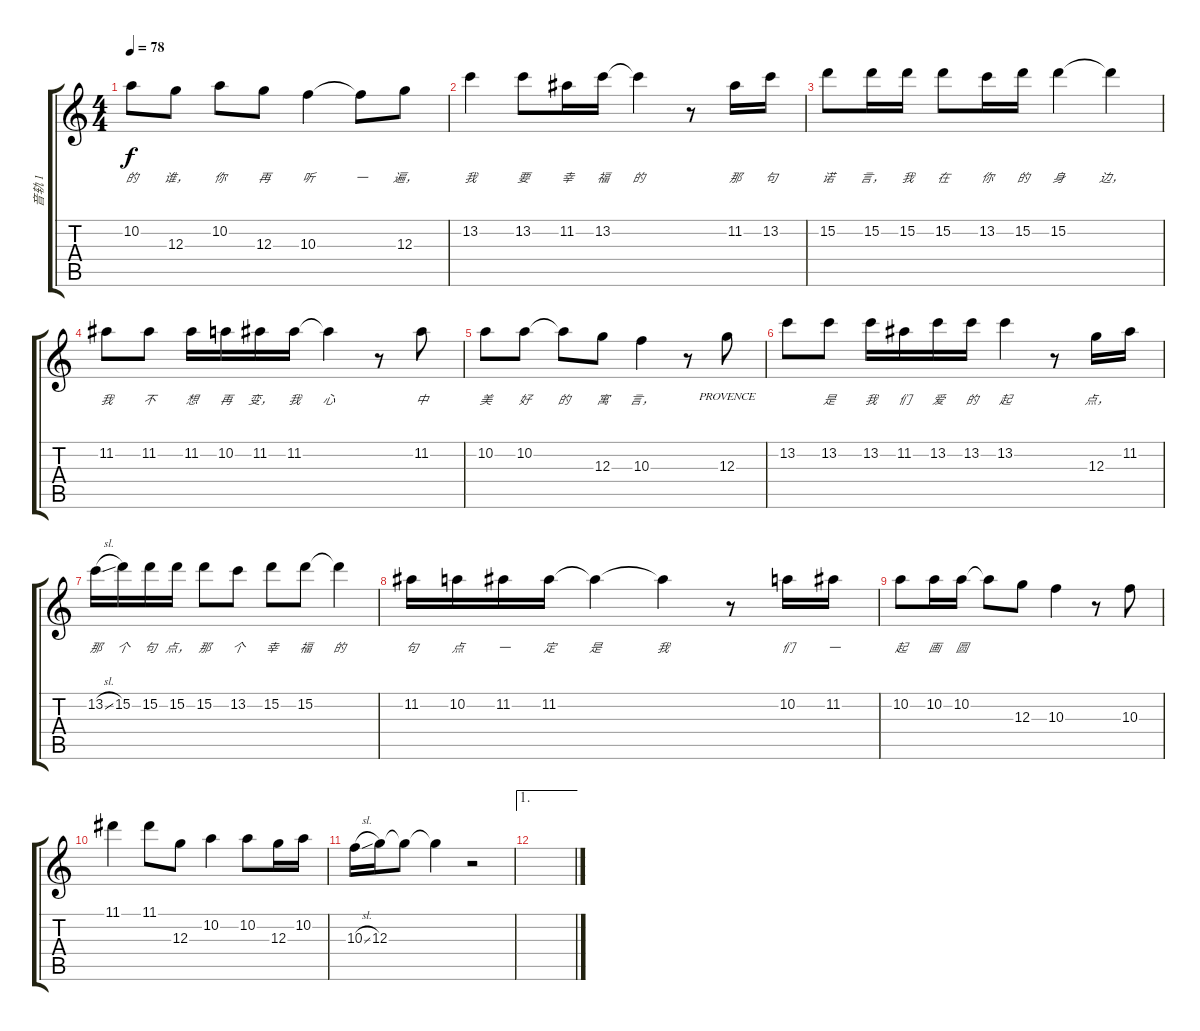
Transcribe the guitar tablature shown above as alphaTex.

\track ("音轨 1" "音轨 1") {mute instrument acousticguitarsteel}
\staff {score tabs}
\tuning (E4 B3 G3 D3 A2 E2) {hide}
\ts (4 4)
\tempo 78
\clef g2
\ks c
10.2.8{lyrics (0 "的") lyrics (1 "") lyrics (2 "") lyrics (3 "") lyrics (4 "") dy f} 12.3.8{lyrics (0 "谁，") lyrics (1 "") lyrics (2 "") lyrics (3 "") lyrics (4 "")} 10.2.8{lyrics (0 "你") lyrics (1 "") lyrics (2 "") lyrics (3 "") lyrics (4 "")} 12.3.8{lyrics (0 "再") lyrics (1 "") lyrics (2 "") lyrics (3 "") lyrics (4 "")} 10.3.4{lyrics (0 "听") lyrics (1 "") lyrics (2 "") lyrics (3 "") lyrics (4 "")} 10.3{t}.8{lyrics (0 "一") lyrics (1 "") lyrics (2 "") lyrics (3 "") lyrics (4 "")} 12.3.8{lyrics (0 "遍，") lyrics (1 "") lyrics (2 "") lyrics (3 "") lyrics (4 "")} |
13.2.4{lyrics (0 "我") lyrics (1 "") lyrics (2 "") lyrics (3 "") lyrics (4 "")} 13.2.8{lyrics (0 "要") lyrics (1 "") lyrics (2 "") lyrics (3 "") lyrics (4 "")} 11.2.16{lyrics (0 "幸") lyrics (1 "") lyrics (2 "") lyrics (3 "") lyrics (4 "")} 13.2.16{lyrics (0 "福") lyrics (1 "") lyrics (2 "") lyrics (3 "") lyrics (4 "")} 13.2{t}.4{lyrics (0 "的") lyrics (1 "") lyrics (2 "") lyrics (3 "") lyrics (4 "")} r.8 11.2.16{lyrics (0 "那") lyrics (1 "") lyrics (2 "") lyrics (3 "") lyrics (4 "")} 13.2.16{lyrics (0 "句") lyrics (1 "") lyrics (2 "") lyrics (3 "") lyrics (4 "")} |
15.2.8{lyrics (0 "诺") lyrics (1 "") lyrics (2 "") lyrics (3 "") lyrics (4 "")} 15.2.16{lyrics (0 "言，") lyrics (1 "") lyrics (2 "") lyrics (3 "") lyrics (4 "")} 15.2.16{lyrics (0 "我") lyrics (1 "") lyrics (2 "") lyrics (3 "") lyrics (4 "")} 15.2.8{lyrics (0 "在") lyrics (1 "") lyrics (2 "") lyrics (3 "") lyrics (4 "")} 13.2.16{lyrics (0 "你") lyrics (1 "") lyrics (2 "") lyrics (3 "") lyrics (4 "")} 15.2.16{lyrics (0 "的") lyrics (1 "") lyrics (2 "") lyrics (3 "") lyrics (4 "")} 15.2.4{lyrics (0 "身") lyrics (1 "") lyrics (2 "") lyrics (3 "") lyrics (4 "")} 15.2{t}.4{lyrics (0 "边，") lyrics (1 "") lyrics (2 "") lyrics (3 "") lyrics (4 "")} |
11.2.8{lyrics (0 "我") lyrics (1 "") lyrics (2 "") lyrics (3 "") lyrics (4 "")} 11.2.8{lyrics (0 "不") lyrics (1 "") lyrics (2 "") lyrics (3 "") lyrics (4 "")} 11.2.16{lyrics (0 "想") lyrics (1 "") lyrics (2 "") lyrics (3 "") lyrics (4 "")} 10.2.16{lyrics (0 "再") lyrics (1 "") lyrics (2 "") lyrics (3 "") lyrics (4 "")} 11.2.16{lyrics (0 "变，") lyrics (1 "") lyrics (2 "") lyrics (3 "") lyrics (4 "")} 11.2.16{lyrics (0 "我") lyrics (1 "") lyrics (2 "") lyrics (3 "") lyrics (4 "")} 11.2{t}.4{lyrics (0 "心") lyrics (1 "") lyrics (2 "") lyrics (3 "") lyrics (4 "")} r.8 11.2.8{lyrics (0 "中") lyrics (1 "") lyrics (2 "") lyrics (3 "") lyrics (4 "")} |
10.2.8{lyrics (0 "美") lyrics (1 "") lyrics (2 "") lyrics (3 "") lyrics (4 "")} 10.2.8{lyrics (0 "好") lyrics (1 "") lyrics (2 "") lyrics (3 "") lyrics (4 "")} 10.2{t}.8{lyrics (0 "的") lyrics (1 "") lyrics (2 "") lyrics (3 "") lyrics (4 "")} 12.3.8{lyrics (0 "寓") lyrics (1 "") lyrics (2 "") lyrics (3 "") lyrics (4 "")} 10.3.4{lyrics (0 "言，") lyrics (1 "") lyrics (2 "") lyrics (3 "") lyrics (4 "")} r.8 12.3.8{lyrics (0 "PROVENCE") lyrics (1 "") lyrics (2 "") lyrics (3 "") lyrics (4 "")} |
13.2.8{lyrics (0 "") lyrics (1 "") lyrics (2 "") lyrics (3 "") lyrics (4 "")} 13.2.8{lyrics (0 "是") lyrics (1 "") lyrics (2 "") lyrics (3 "") lyrics (4 "")} 13.2.16{lyrics (0 "我") lyrics (1 "") lyrics (2 "") lyrics (3 "") lyrics (4 "")} 11.2.16{lyrics (0 "们") lyrics (1 "") lyrics (2 "") lyrics (3 "") lyrics (4 "")} 13.2.16{lyrics (0 "爱") lyrics (1 "") lyrics (2 "") lyrics (3 "") lyrics (4 "")} 13.2.16{lyrics (0 "的") lyrics (1 "") lyrics (2 "") lyrics (3 "") lyrics (4 "")} 13.2.4{lyrics (0 "起") lyrics (1 "") lyrics (2 "") lyrics (3 "") lyrics (4 "")} r.8 12.3.16{lyrics (0 "点，") lyrics (1 "") lyrics (2 "") lyrics (3 "") lyrics (4 "")} 11.2.16{lyrics (0 "") lyrics (1 "") lyrics (2 "") lyrics (3 "") lyrics (4 "")} |
13.2{sl}.16{lyrics (0 "那") lyrics (1 "") lyrics (2 "") lyrics (3 "") lyrics (4 "")} 15.2.16{lyrics (0 "个") lyrics (1 "") lyrics (2 "") lyrics (3 "") lyrics (4 "")} 15.2.16{lyrics (0 "句") lyrics (1 "") lyrics (2 "") lyrics (3 "") lyrics (4 "")} 15.2.16{lyrics (0 "点，") lyrics (1 "") lyrics (2 "") lyrics (3 "") lyrics (4 "")} 15.2.8{lyrics (0 "那") lyrics (1 "") lyrics (2 "") lyrics (3 "") lyrics (4 "")} 13.2.8{lyrics (0 "个") lyrics (1 "") lyrics (2 "") lyrics (3 "") lyrics (4 "")} 15.2.8{lyrics (0 "幸") lyrics (1 "") lyrics (2 "") lyrics (3 "") lyrics (4 "")} 15.2.8{lyrics (0 "福") lyrics (1 "") lyrics (2 "") lyrics (3 "") lyrics (4 "")} 15.2{t}.4{lyrics (0 "的") lyrics (1 "") lyrics (2 "") lyrics (3 "") lyrics (4 "")} |
11.2.16{lyrics (0 "句") lyrics (1 "") lyrics (2 "") lyrics (3 "") lyrics (4 "")} 10.2.16{lyrics (0 "点") lyrics (1 "") lyrics (2 "") lyrics (3 "") lyrics (4 "")} 11.2.16{lyrics (0 "一") lyrics (1 "") lyrics (2 "") lyrics (3 "") lyrics (4 "")} 11.2.16{lyrics (0 "定") lyrics (1 "") lyrics (2 "") lyrics (3 "") lyrics (4 "")} 11.2{t}.4{lyrics (0 "是") lyrics (1 "") lyrics (2 "") lyrics (3 "") lyrics (4 "")} 11.2{t}.4{lyrics (0 "我") lyrics (1 "") lyrics (2 "") lyrics (3 "") lyrics (4 "")} r.8 10.2.16{lyrics (0 "们") lyrics (1 "") lyrics (2 "") lyrics (3 "") lyrics (4 "")} 11.2.16{lyrics (0 "一") lyrics (1 "") lyrics (2 "") lyrics (3 "") lyrics (4 "")} |
10.2.8{lyrics (0 "起") lyrics (1 "") lyrics (2 "") lyrics (3 "") lyrics (4 "")} 10.2.16{lyrics (0 "画") lyrics (1 "") lyrics (2 "") lyrics (3 "") lyrics (4 "")} 10.2.16{lyrics (0 "圆") lyrics (1 "") lyrics (2 "") lyrics (3 "") lyrics (4 "")} 10.2{t}.8 12.3.8 10.3.4 r.8 10.3.8 |
11.1.4 11.1.8 12.3.8 10.2.4 10.2.8 12.3.16 10.2.16 |
10.3{sl}.16 12.3.16 12.3{t}.8 12.3{t}.4 r.2 |
\ae 1
